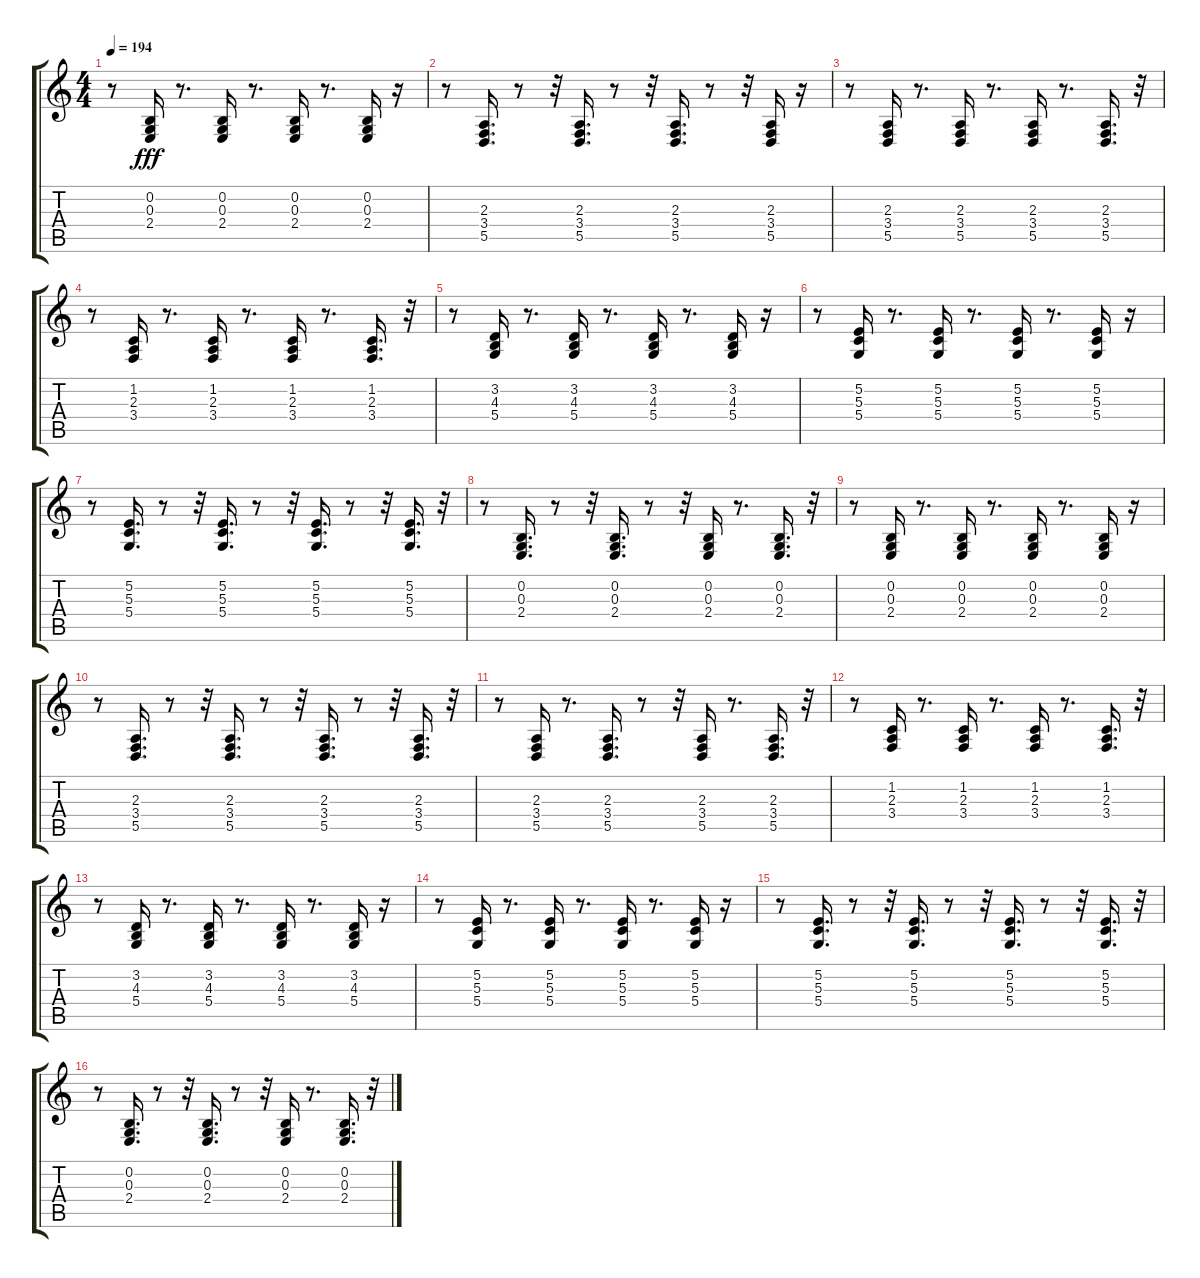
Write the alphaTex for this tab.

\track "" {instrument percussiveorgan}
\staff {score tabs}
\tuning (E4 B3 G3 D3 A2 E2) {hide}
\ts (4 4)
\tempo 194
\clef g2
\ks c
r.8{dy fff} (0.2 0.3 2.4).16 r.8{d} (0.2 0.3 2.4).16 r.8{d} (0.2 0.3 2.4).16 r.8{d} (0.2 0.3 2.4).16 r.16 |
r.8 (2.3 3.4 5.5).16{d} r.8 r.32 (2.3 3.4 5.5).16{d} r.8 r.32 (2.3 3.4 5.5).16{d} r.8 r.32 (2.3 3.4 5.5).16 r.16 |
r.8 (2.3 3.4 5.5).16 r.8{d} (2.3 3.4 5.5).16 r.8{d} (2.3 3.4 5.5).16 r.8{d} (2.3 3.4 5.5).16{d} r.32 |
r.8 (1.2 2.3 3.4).16 r.8{d} (1.2 2.3 3.4).16 r.8{d} (1.2 2.3 3.4).16 r.8{d} (1.2 2.3 3.4).16{d} r.32 |
r.8 (3.2 4.3 5.4).16 r.8{d} (3.2 4.3 5.4).16 r.8{d} (3.2 4.3 5.4).16 r.8{d} (3.2 4.3 5.4).16 r.16 |
r.8 (5.2 5.3 5.4).16 r.8{d} (5.2 5.3 5.4).16 r.8{d} (5.2 5.3 5.4).16 r.8{d} (5.2 5.3 5.4).16 r.16 |
r.8 (5.2 5.3 5.4).16{d} r.8 r.32 (5.2 5.3 5.4).16{d} r.8 r.32 (5.2 5.3 5.4).16{d} r.8 r.32 (5.2 5.3 5.4).16{d} r.32 |
r.8 (0.2 0.3 2.4).16{d} r.8 r.32 (0.2 0.3 2.4).16{d} r.8 r.32 (0.2 0.3 2.4).16 r.8{d} (0.2 0.3 2.4).16{d} r.32 |
r.8 (0.2 0.3 2.4).16 r.8{d} (0.2 0.3 2.4).16 r.8{d} (0.2 0.3 2.4).16 r.8{d} (0.2 0.3 2.4).16 r.16 |
r.8 (2.3 3.4 5.5).16{d} r.8 r.32 (2.3 3.4 5.5).16{d} r.8 r.32 (2.3 3.4 5.5).16{d} r.8 r.32 (2.3 3.4 5.5).16{d} r.32 |
r.8 (2.3 3.4 5.5).16 r.8{d} (2.3 3.4 5.5).16{d} r.8 r.32 (2.3 3.4 5.5).16 r.8{d} (2.3 3.4 5.5).16{d} r.32 |
r.8 (1.2 2.3 3.4).16 r.8{d} (1.2 2.3 3.4).16 r.8{d} (1.2 2.3 3.4).16 r.8{d} (1.2 2.3 3.4).16{d} r.32 |
r.8 (3.2 4.3 5.4).16 r.8{d} (3.2 4.3 5.4).16 r.8{d} (3.2 4.3 5.4).16 r.8{d} (3.2 4.3 5.4).16 r.16 |
r.8 (5.2 5.3 5.4).16 r.8{d} (5.2 5.3 5.4).16 r.8{d} (5.2 5.3 5.4).16 r.8{d} (5.2 5.3 5.4).16 r.16 |
r.8 (5.2 5.3 5.4).16{d} r.8 r.32 (5.2 5.3 5.4).16{d} r.8 r.32 (5.2 5.3 5.4).16{d} r.8 r.32 (5.2 5.3 5.4).16{d} r.32 |
r.8 (0.2 0.3 2.4).16{d} r.8 r.32 (0.2 0.3 2.4).16{d} r.8 r.32 (0.2 0.3 2.4).16 r.8{d} (0.2 0.3 2.4).16{d} r.32
